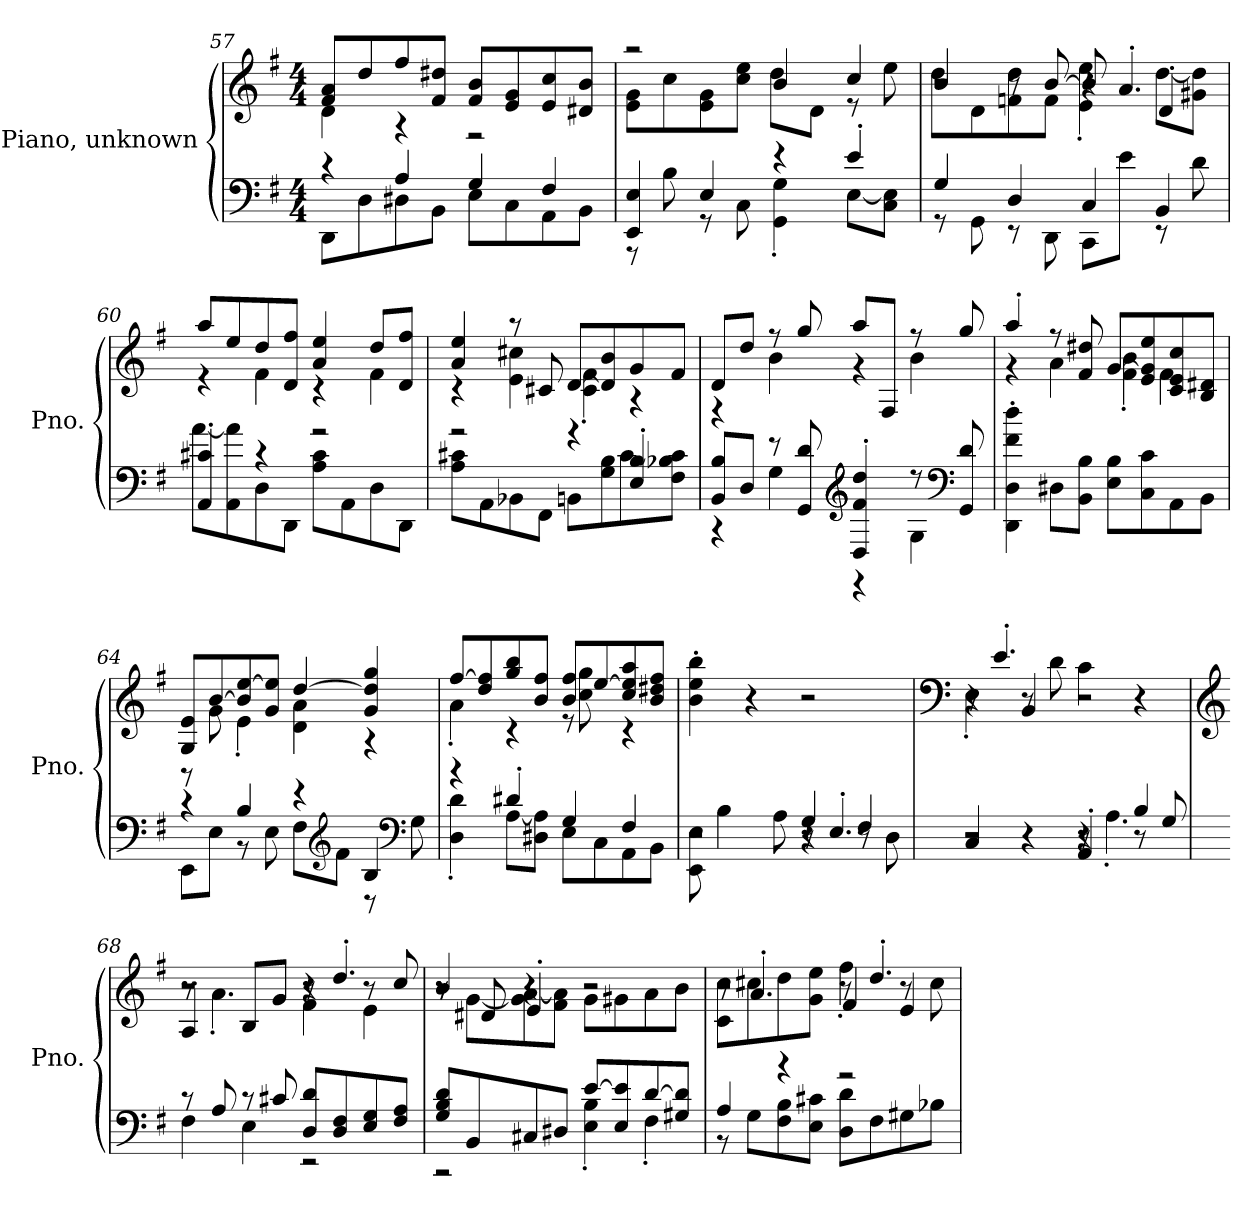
**kern	**kern
*part1	*part1
*staff2	*staff1
*I"Piano, unknown	*
*I'Pno.	*
!!LO:LB:g=z
*clefF4	*clefG2
*k[f#]	*k[f#]
*M4/4	*M4/4
=57	=57
*^	*^
4r	8DD\L	8f#/ 8a/L	4d\
.	8D\	8dd/	.
4A/	8D#X\	8ff#/	4r
.	8BB\J	8f#/ 8dd#X/J	.
4G/	8E\L	8f#/ 8b/L	2r
.	8C\	8e/ 8g/	.
4F#/	8AA\	8e/ 8cc/	.
.	8BB\J	8d#X/ 8b/J	.
=58	=58	=58	=58
4EE/ 4E/	8r	2r	8e\ 8g\L
.	8B\	.	8cc\
4E/	8r	.	8e\ 8g\
.	8C\	.	8cc\ 8ee\J
4r	4GG\' 4G\'	4b/	8dd\L
.	.	.	8d\J
4e'/	[8E\L	4cc/	8r
.	8C\ 8E\]J	.	8ee\
=59	=59	=59	=59
*	*	*	*^
4G/	8r	4b/	8dd\L	2r
.	8GG\	.	8d\	.
4D/	8r	8r	8fn\ 8dd\	.
.	8DD\	[8b/	8f\J	.
4C/	8CC\L	8b/]	4e\' 4ee\'	4r
.	8e\J	4.a'/	.	.
4BB/	8r	.	[8dd\L	4d'/
.	8d\	.	8g#X\ 8dd\]J	.
*	*	*	*v	*v
=60	=60	=60	=60
4AA/' 4c#X/'	[8a\L	8aa/L	4r
.	8AA\ 8a\]	8ee/	.
4r	8D\	8dd/	4f#\
.	8DD\J	8d/ 8ff#/J	.
2r	8A\ 8c#\L	4a/ 4ee/	4r
.	8AA\	.	.
.	8D\	8dd/L	4f#\
.	8DD\J	8d/ 8ff#/J	.
!!LO:LB:g=z	!!
=61	=61	=61	=61
2r	8A\ 8c#X\L	4a/ 4ee/	4r
.	8AA\	.	.
.	8BB-X\	8r	4e\ 4cc#X\
.	8FF#\J	8c#X/	.
4r	8BBn\L	[8d/L	4c#\' 4f#\'
.	8G\ 8B\	8d/] 8b/	.
4E/' 4B/'	[8c#\	8g/	4r
.	8F#\ 8B-X\ 8c#\]J	8f#/J	.
=62	=62	=62	=62
8BB/ 8B/L	4r	8d/L	4r
8D/J	.	8dd/J	.
8r	4G\	8r	4b\
8GG/ 8d/	.	8gg/	.
*clefG2	*	*	*
4D/' 4f#/' 4dd/'	4r	8aa/L	4r
.	.	8F#/J	.
8r	4G\	8r	4b\
*clefF4	*	*	*
8GG/ 8d/	.	8gg/	.
*v	*v	*	*
=63	=63	=63
4DD\' 4D\' 4f#\' 4dd\'	4aa'/	4r
8D#X\L	8r	4a\
8BB\ 8B\J	8f#/ 8dd#X/	.
8E\ 8B\L	[8g/L	4f#\' 4b\'
8C\ 8c\	8e/ 8g/] 8ee/	.
8AA\	8c/ 8e/ 8cc/	4f#\
8BB\J	8B/ 8d#X/J	.
!!LO:PB:g=z	!!
=64	=64	=64
*^	*	*
4r	8EE\L	8G/ 8e/L	8r
.	8E\J	[8b/	8g\
4B/	8r	8b/] [8ee/	4e'\
.	8E\	8g/ 8ee/]J	.
4r	8F#\L	[4dd/	4d\ 4a\
*clefG2	*	*	*
.	8f#\J	.	.
4B/	8r	4g/ 4dd/] 4gg/	4r
*clefF4	*	*	*
.	8G\	.	.
=65	=65	=65	=65
4r	4D\' 4d\'	[8ff#/L	4a'\
.	.	8dd/ 8ff#/]	.
4d#X'/	[8A\L	8gg/ 8bb/	4r
.	8D#X\ 8A\]J	8b/ 8ff#/J	.
4G/	8E\L	8b/ 8ff#/L	8r
.	8C\	[8ee/	8cc\ 8gg\
4F#/	8AA\	8cc/ 8ee/] 8aa/	4r
.	8BB\J	8b/ 8dd#X/ 8ff#/J	.
*	*	*v	*v
=66	=66	=66
*	*^	*
2r	8EE\ 8E\	2r	4b\' 4ee\' 4bb\'
.	4B\	.	.
.	.	.	4r
.	8A\	.	.
4G/	4r	8r	2r
.	.	4.E'/	.
4F#/	8r	.	.
.	8D\	.	.
!!LO:LB:g=z
=67	=67	=67	=67
*	*	*	*clefF4
*	*	*	*^
*	*	*	*	*^
2r	2r	4C/	8r	4E'\	4r
.	.	.	4.e'/	.	.
.	.	4r	.	8r	4BB/
.	.	.	.	8d\	.
4r	8r	4AA'/	2r	4c\	2r
.	4.A'\	.	.	.	.
4B/	.	8r	.	4r	.
.	.	8G/	.	.	.
*v	*v	*v	*	*	*
=68	=68	=68	=68
*	*clefG2	*	*
*^	*	*	*
8r	4F#\	2r	8r	4A'/
8A/	.	.	4.a'\	.
8r	4E\	.	.	8B/L
8c#X/	.	.	.	8g/J
8D/ 8d/L	2r	8r	4f#\	4r
8D/ 8F#/	.	4.dd'/	.	.
8E/ 8G/	.	.	4e\	8r
8F#/ 8A/J	.	.	.	8cc/
=69	=69	=69	=69	=69
8G/ 8B/ 8d/L	2r	4b/	8r	8r
8BB/	.	.	[8g\L	8d#X/
8C#X/	.	4r	8g\] [8a\	4e'/
8D#X/J	.	.	8f#\ 8a\]J	.
[8e/L	4E\' 4B\'	2r	8g\L	2r
8E/ 8e/]	.	.	8g#X\	.
[8d/	4F#'\	.	8a\	.
8G#X/ 8d/]J	.	.	8b\J	.
!!LO:LB:g=z	!!	!!
=70	=70	=70	=70	=70
4A/	8r	2r	8c\ 8cc\L	8r
.	8G\L	.	8cc#X\	4.a'/
4r	8F#\ 8B\	.	8dd\	.
.	8E\ 8c#X\J	.	8g\ 8ee\J	.
2r	8D\ 8d\L	8r	4ff#'\	4f#/
.	8F#\	4.dd'/	.	.
.	8G#X\	.	8r	4e/
.	8B-X\J	.	8cc#\	.
*v	*v	*	*	*
*	*v	*v	*v
=	=
*-	*-
